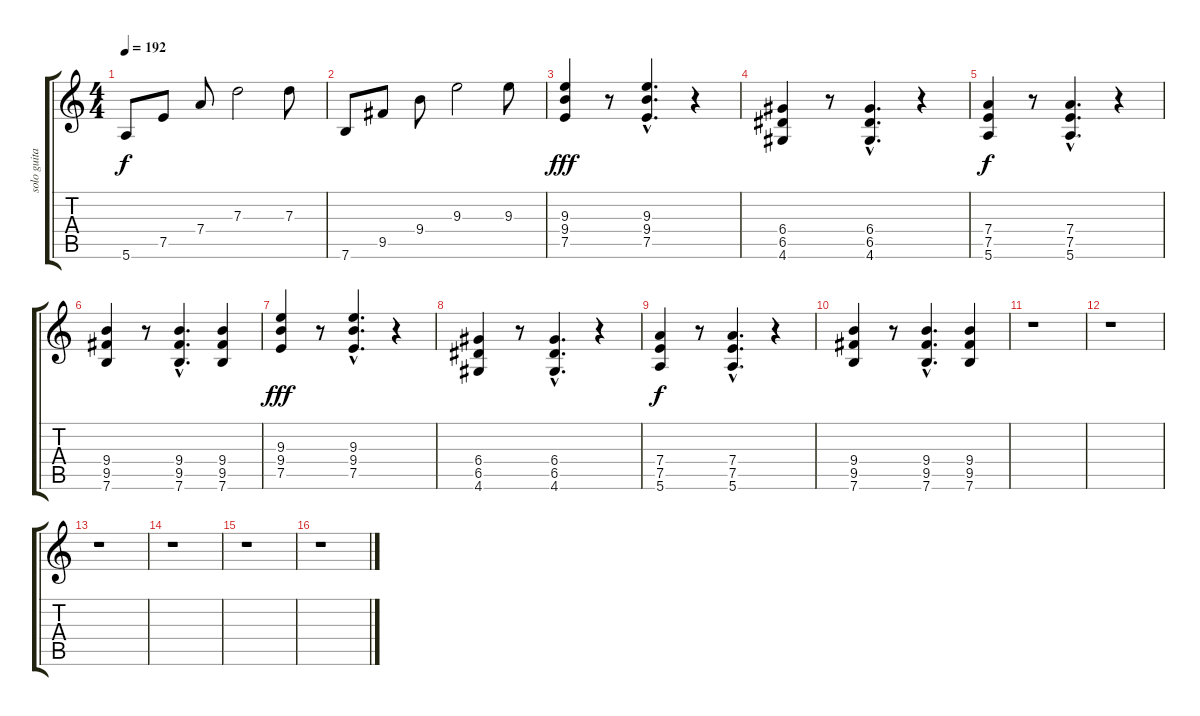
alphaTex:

\track ("solo guitare" "solo guita") {instrument distortionguitar}
\staff {score tabs}
\tuning (E4 B3 G3 D3 A2 E2) {hide}
\ts (4 4)
\tempo 192
\clef g2
\ks c
5.6.8{dy f} 7.5.8 7.4.8 7.3.2 7.3.8 |
7.6.8 9.5.8 9.4.8 9.3.2 9.3.8 |
(9.3 9.4 7.5).4{dy fff} r.8 (9.3{hac} 9.4{hac} 7.5{hac}).4{d} r.4 |
(6.4 6.5 4.6).4 r.8 (6.4{hac} 6.5{hac} 4.6{hac}).4{d} r.4 |
(7.4 7.5 5.6).4{dy f} r.8 (7.4{hac} 7.5{hac} 5.6{hac}).4{d} r.4 |
(9.4 9.5 7.6).4 r.8 (9.4{hac} 9.5{hac} 7.6{hac}).4{d} (9.4 9.5 7.6).4 |
(9.3 9.4 7.5).4{dy fff} r.8 (9.3{hac} 9.4{hac} 7.5{hac}).4{d} r.4 |
(6.4 6.5 4.6).4 r.8 (6.4{hac} 6.5{hac} 4.6{hac}).4{d} r.4 |
(7.4 7.5 5.6).4{dy f} r.8 (7.4{hac} 7.5{hac} 5.6{hac}).4{d} r.4 |
(9.4 9.5 7.6).4 r.8 (9.4{hac} 9.5{hac} 7.6{hac}).4{d} (9.4 9.5 7.6).4 |
r.1 |
r.1 |
r.1 |
r.1 |
r.1 |
r.1
